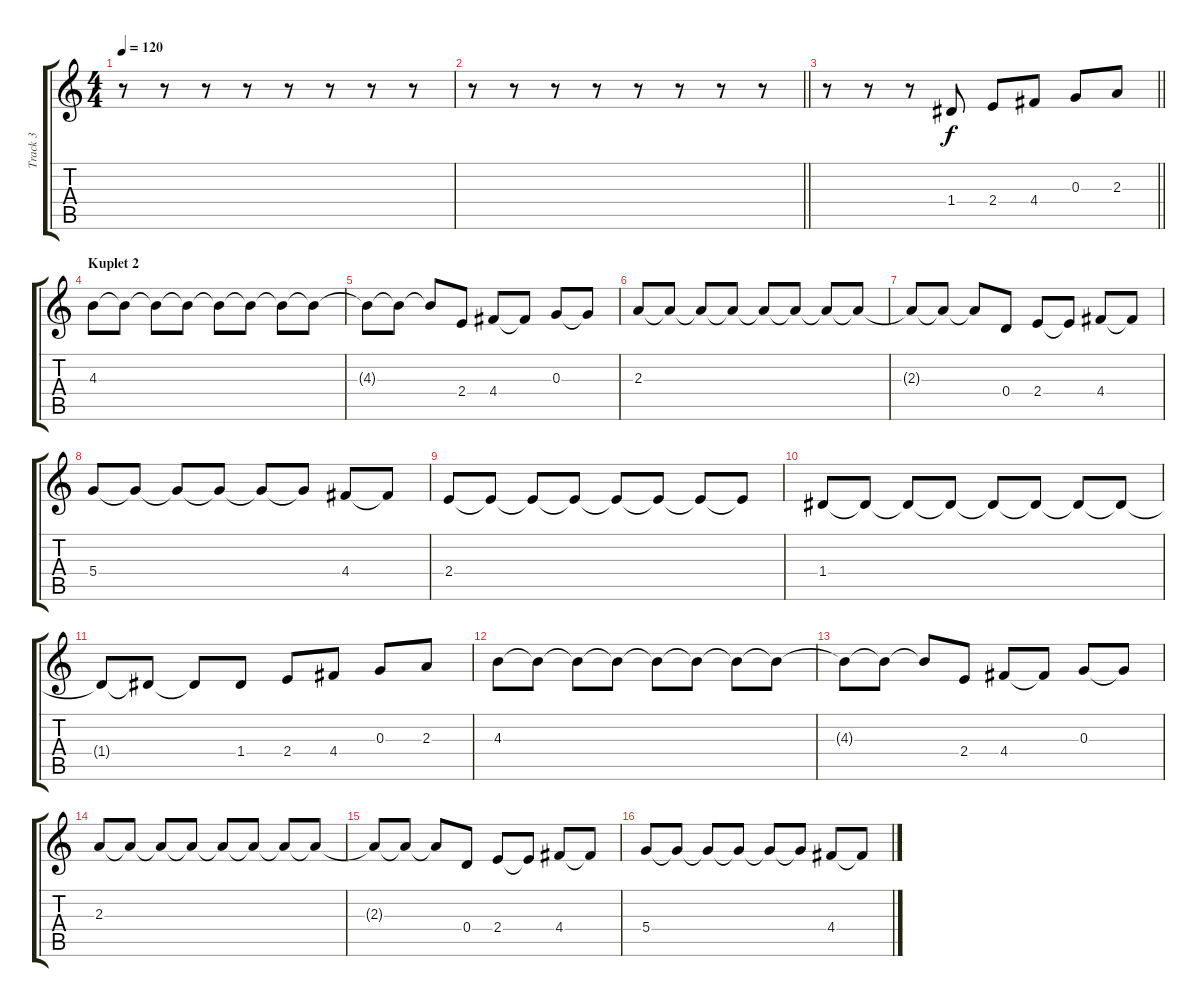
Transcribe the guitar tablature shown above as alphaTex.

\track ("Track 3" "Track 3") {instrument acousticguitarsteel}
\staff {score tabs}
\tuning (E4 B3 G3 D3 A2 E2) {hide}
\ts (4 4)
\tempo 120
\clef g2
\ks c
r.8{dy f} r.8 r.8 r.8 r.8 r.8 r.8 r.8 |
\barLineRight lightlight
r.8 r.8 r.8 r.8 r.8 r.8 r.8 r.8 |
\barLineRight lightlight
r.8 r.8 r.8 1.4.8 2.4.8 4.4.8 0.3.8 2.3.8 |
\section ("" "Kuplet 2")
4.3.8 4.3{t}.8 4.3{t}.8 4.3{t}.8 4.3{t}.8 4.3{t}.8 4.3{t}.8 4.3{t}.8 |
4.3{t}.8 4.3{t}.8 4.3{t}.8 2.4.8 4.4.8 4.4{t}.8 0.3.8 0.3{t}.8 |
2.3.8 2.3{t}.8 2.3{t}.8 2.3{t}.8 2.3{t}.8 2.3{t}.8 2.3{t}.8 2.3{t}.8 |
2.3{t}.8 2.3{t}.8 2.3{t}.8 0.4.8 2.4.8 2.4{t}.8 4.4.8 4.4{t}.8 |
5.4.8 5.4{t}.8 5.4{t}.8 5.4{t}.8 5.4{t}.8 5.4{t}.8 4.4.8 4.4{t}.8 |
2.4.8 2.4{t}.8 2.4{t}.8 2.4{t}.8 2.4{t}.8 2.4{t}.8 2.4{t}.8 2.4{t}.8 |
1.4.8 1.4{t}.8 1.4{t}.8 1.4{t}.8 1.4{t}.8 1.4{t}.8 1.4{t}.8 1.4{t}.8 |
1.4{t}.8 1.4{t}.8 1.4{t}.8 1.4.8 2.4.8 4.4.8 0.3.8 2.3.8 |
4.3.8 4.3{t}.8 4.3{t}.8 4.3{t}.8 4.3{t}.8 4.3{t}.8 4.3{t}.8 4.3{t}.8 |
4.3{t}.8 4.3{t}.8 4.3{t}.8 2.4.8 4.4.8 4.4{t}.8 0.3.8 0.3{t}.8 |
2.3.8 2.3{t}.8 2.3{t}.8 2.3{t}.8 2.3{t}.8 2.3{t}.8 2.3{t}.8 2.3{t}.8 |
2.3{t}.8 2.3{t}.8 2.3{t}.8 0.4.8 2.4.8 2.4{t}.8 4.4.8 4.4{t}.8 |
5.4.8 5.4{t}.8 5.4{t}.8 5.4{t}.8 5.4{t}.8 5.4{t}.8 4.4.8 4.4{t}.8
